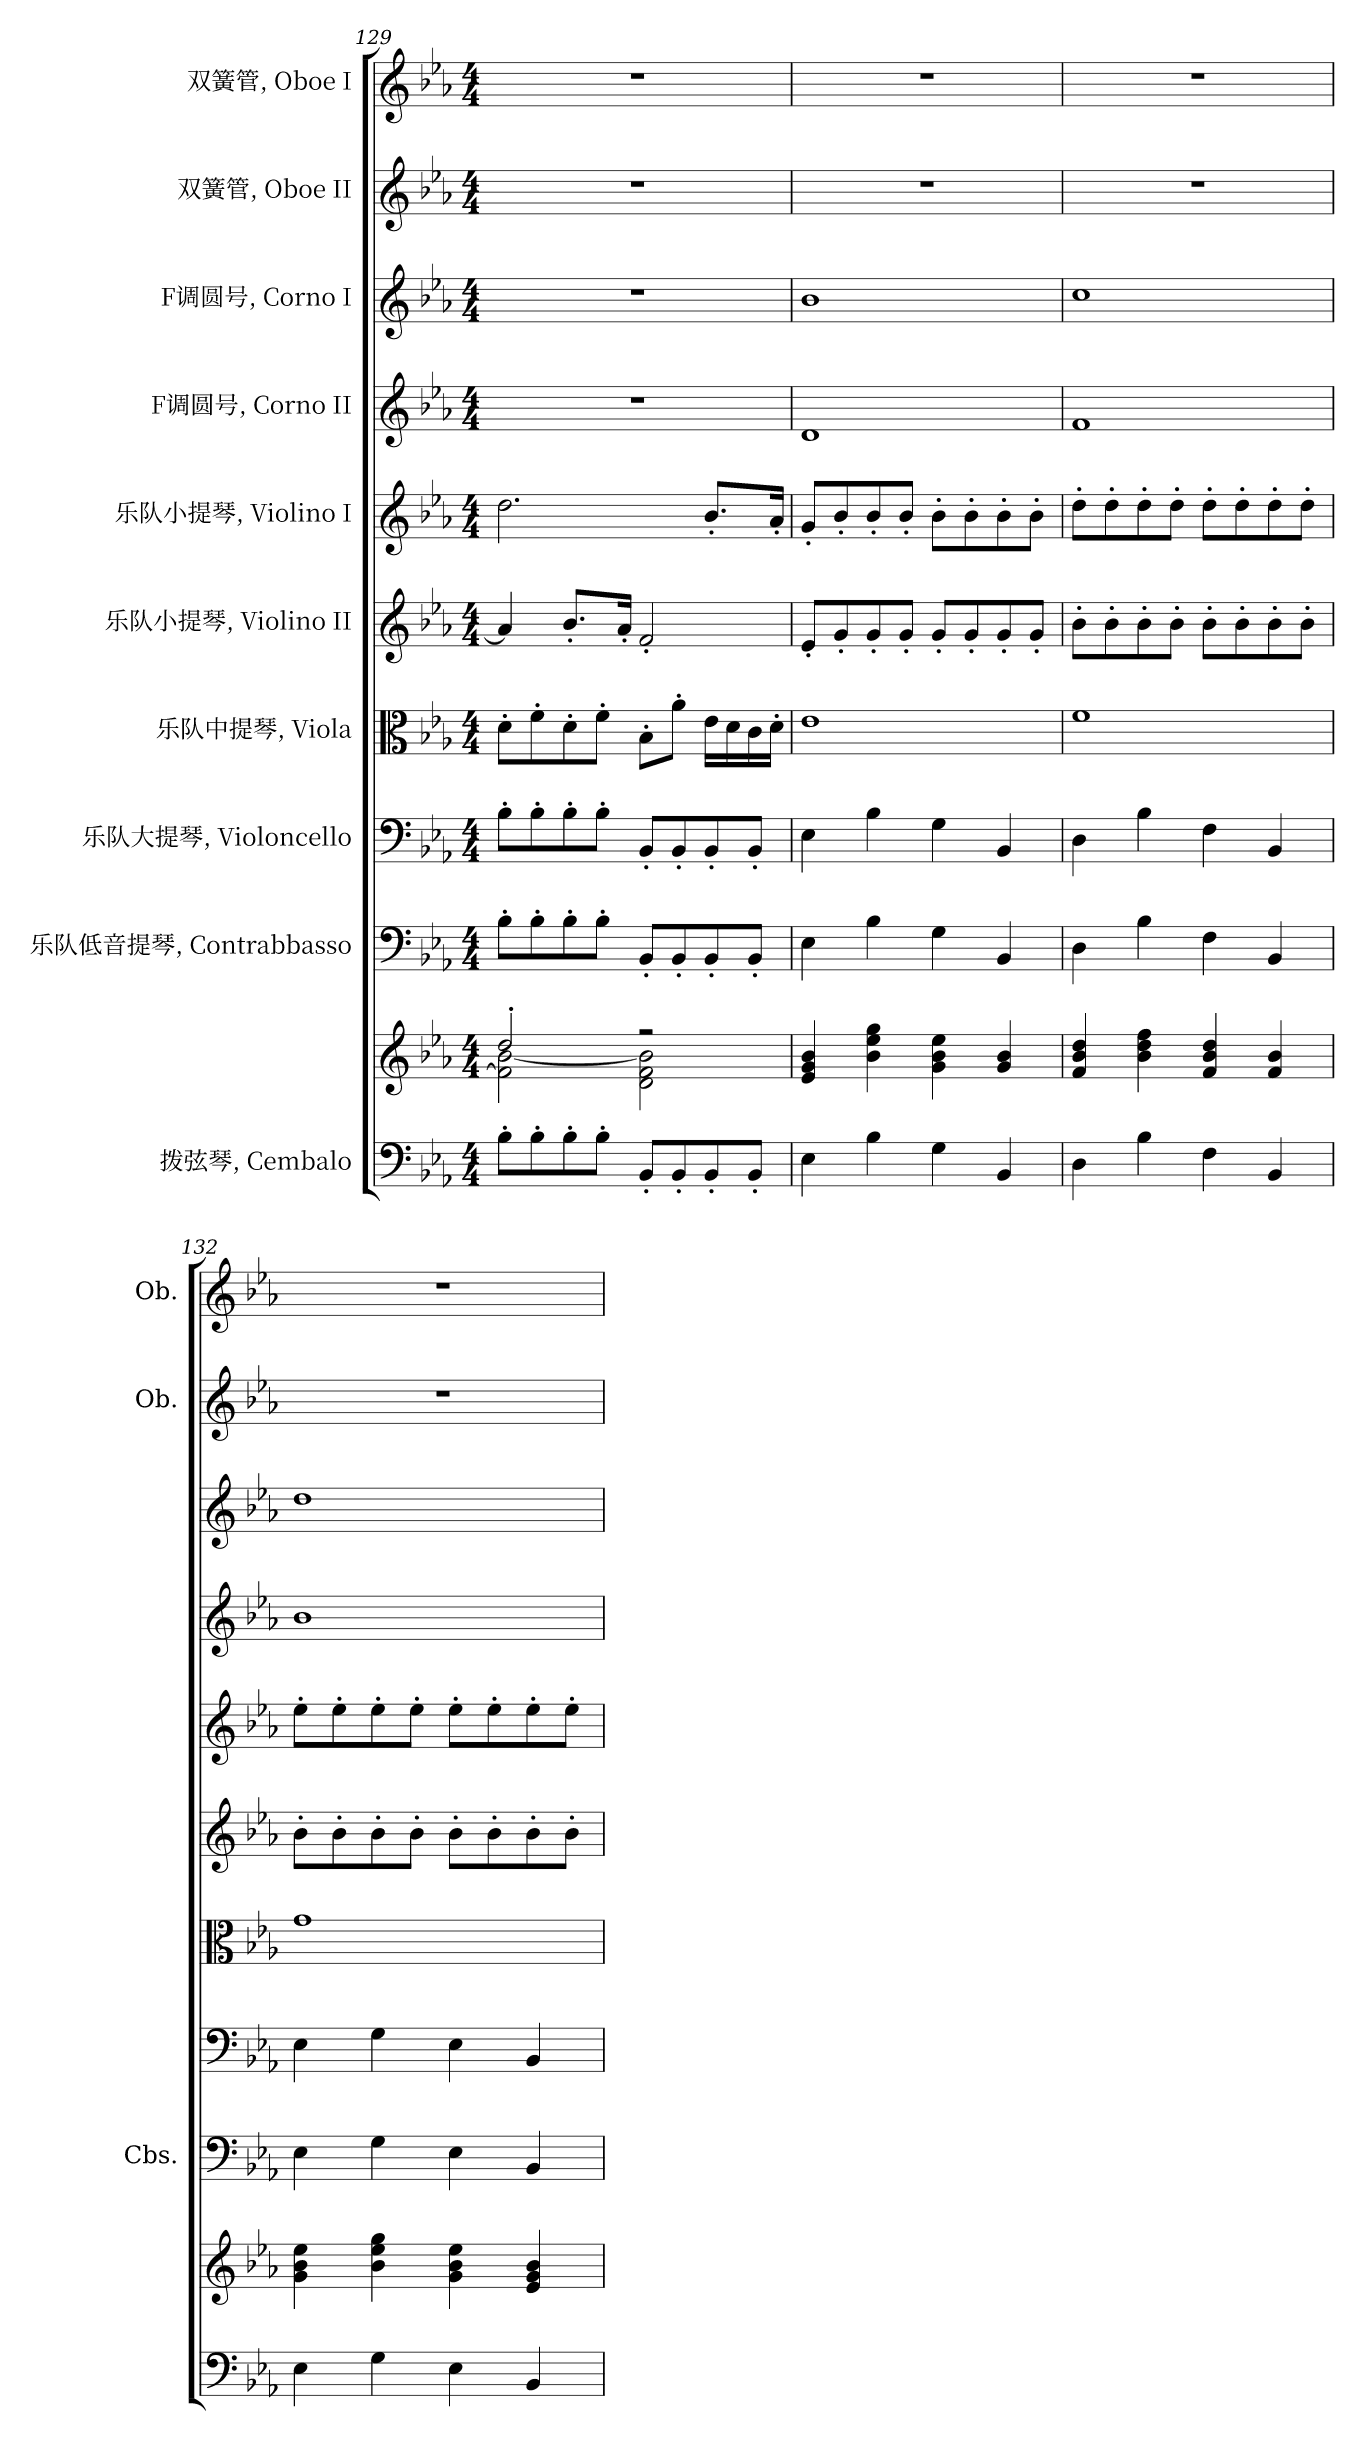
**kern	**kern	**kern	**kern	**kern	**kern	**kern	**kern	**kern	**kern	**kern
*part10	*part10	*part9	*part8	*part7	*part6	*part5	*part4	*part3	*part2	*part1
*staff11	*staff10	*staff9	*staff8	*staff7	*staff6	*staff5	*staff4	*staff3	*staff2	*staff1
*I"拨弦琴, Cembalo	*	*I"乐队低音提琴, Contrabbasso	*I"乐队大提琴, Violoncello	*I"乐队中提琴, Viola	*I"乐队小提琴, Violino II	*I"乐队小提琴, Violino I	*I"F调圆号, Corno II	*I"F调圆号, Corno I	*I"双簧管, Oboe II	*I"双簧管, Oboe I
*	*	*I'Cbs.	*	*	*	*	*	*	*I'Ob.	*I'Ob.
*clefF4	*clefG2	*clefF4	*clefF4	*clefC3	*clefG2	*clefG2	*clefG2	*clefG2	*clefG2	*clefG2
*	*	*ITrd7c12	*	*	*	*	*ITrd4c7	*ITrd4c7	*	*
*k[b-e-a-]	*k[b-e-a-]	*k[b-e-a-]	*k[b-e-a-]	*k[b-e-a-]	*k[b-e-a-]	*k[b-e-a-]	*k[b-e-a-d-]	*k[b-e-a-d-]	*k[b-e-a-]	*k[b-e-a-]
*M4/4	*M4/4	*M4/4	*M4/4	*M4/4	*M4/4	*M4/4	*M4/4	*M4/4	*M4/4	*M4/4
=129	=129	=129	=129	=129	=129	=129	=129	=129	=129	=129
*	*^	*	*	*	*	*	*	*	*	*
8B-'\L	2dd'/	2f\] [2b-\	8BB-'\L	8B-'\L	8d'\L	4a-/]	2.dd\	1r	1r	1r	1r
8B-'\	.	.	8BB-'\	8B-'\	8f'\	.	.	.	.	.	.
8B-'\	.	.	8BB-'\	8B-'\	8d'\	8.b-'/L	.	.	.	.	.
8B-'\J	.	.	8BB-'\J	8B-'\J	8f'\J	.	.	.	.	.	.
.	.	.	.	.	.	16a-'/Jk	.	.	.	.	.
8BB-'/L	2r	2d\ 2f\ 2b-\]	8BBB-'/L	8BB-'/L	8B-'\L	2f'/	.	.	.	.	.
8BB-'/	.	.	8BBB-'/	8BB-'/	8a-'\J	.	.	.	.	.	.
8BB-'/	.	.	8BBB-'/	8BB-'/	16e-\LL	.	8.b-'/L	.	.	.	.
.	.	.	.	.	16d\	.	.	.	.	.	.
8BB-'/J	.	.	8BBB-'/J	8BB-'/J	16c\	.	.	.	.	.	.
.	.	.	.	.	16d'\JJ	.	16a-'/Jk	.	.	.	.
*	*v	*v	*	*	*	*	*	*	*	*	*
!!LO:PB:g=z
=130	=130	=130	=130	=130	=130	=130	=130	=130	=130	=130
4E-\	4e-/ 4g/ 4b-/	4EE-\	4E-\	1e-	8e-'/L	8g'/L	1G	1e-	1r	1r
.	.	.	.	.	8g'/	8b-'/	.	.	.	.
4B-\	4b-\ 4ee-\ 4gg\	4BB-\	4B-\	.	8g'/	8b-'/	.	.	.	.
.	.	.	.	.	8g'/J	8b-'/J	.	.	.	.
4G\	4g\ 4b-\ 4ee-\	4GG\	4G\	.	8g'/L	8b-'\L	.	.	.	.
.	.	.	.	.	8g'/	8b-'\	.	.	.	.
4BB-/	4g/ 4b-/	4BBB-/	4BB-/	.	8g'/	8b-'\	.	.	.	.
.	.	.	.	.	8g'/J	8b-'\J	.	.	.	.
=131	=131	=131	=131	=131	=131	=131	=131	=131	=131	=131
4D\	4f/ 4b-/ 4dd/	4DD\	4D\	1f	8b-'\L	8dd'\L	1B-	1f	1r	1r
.	.	.	.	.	8b-'\	8dd'\	.	.	.	.
4B-\	4b-\ 4dd\ 4ff\	4BB-\	4B-\	.	8b-'\	8dd'\	.	.	.	.
.	.	.	.	.	8b-'\J	8dd'\J	.	.	.	.
4F\	4f/ 4b-/ 4dd/	4FF\	4F\	.	8b-'\L	8dd'\L	.	.	.	.
.	.	.	.	.	8b-'\	8dd'\	.	.	.	.
4BB-/	4f/ 4b-/	4BBB-/	4BB-/	.	8b-'\	8dd'\	.	.	.	.
.	.	.	.	.	8b-'\J	8dd'\J	.	.	.	.
=132	=132	=132	=132	=132	=132	=132	=132	=132	=132	=132
4E-\	4g\ 4b-\ 4ee-\	4EE-\	4E-\	1g	8b-'\L	8ee-'\L	1e-	1g	1r	1r
.	.	.	.	.	8b-'\	8ee-'\	.	.	.	.
4G\	4b-\ 4ee-\ 4gg\	4GG\	4G\	.	8b-'\	8ee-'\	.	.	.	.
.	.	.	.	.	8b-'\J	8ee-'\J	.	.	.	.
4E-\	4g\ 4b-\ 4ee-\	4EE-\	4E-\	.	8b-'\L	8ee-'\L	.	.	.	.
.	.	.	.	.	8b-'\	8ee-'\	.	.	.	.
4BB-/	4e-/ 4g/ 4b-/	4BBB-/	4BB-/	.	8b-'\	8ee-'\	.	.	.	.
.	.	.	.	.	8b-'\J	8ee-'\J	.	.	.	.
=	=	=	=	=	=	=	=	=	=	=
*-	*-	*-	*-	*-	*-	*-	*-	*-	*-	*-
